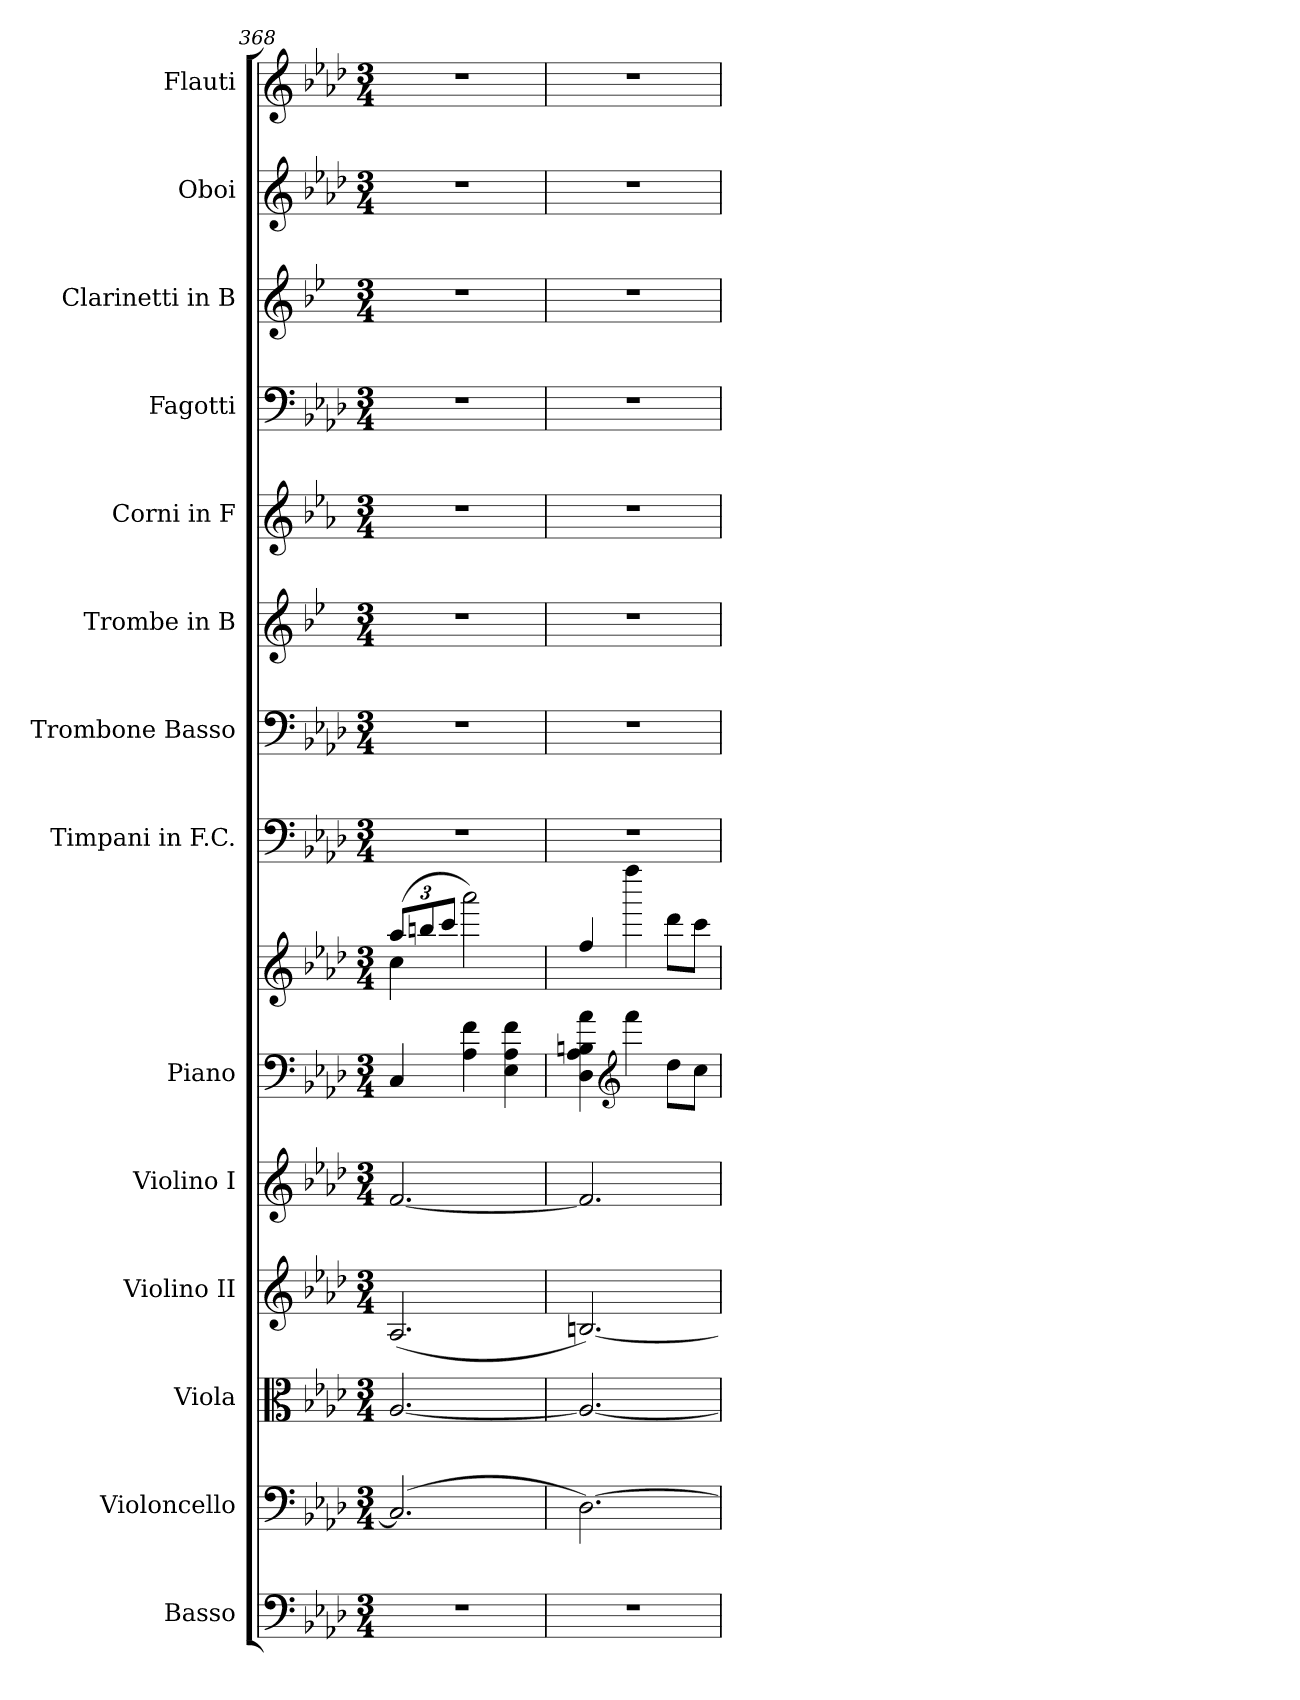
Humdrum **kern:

**kern	**kern	**kern	**kern	**kern	**kern	**kern	**kern	**kern	**kern	**kern	**kern	**kern	**kern	**kern
*part14	*part13	*part12	*part11	*part10	*part9	*part9	*part8	*part7	*part6	*part5	*part4	*part3	*part2	*part1
*staff15	*staff14	*staff13	*staff12	*staff11	*staff10	*staff9	*staff8	*staff7	*staff6	*staff5	*staff4	*staff3	*staff2	*staff1
*I"Basso	*I"Violoncello	*I"Viola	*I"Violino II	*I"Violino I	*I"Piano	*	*I"Timpani in F.C.	*I"Trombone Basso	*I"Trombe in B	*I"Corni in F	*I"Fagotti	*I"Clarinetti in B	*I"Oboi	*I"Flauti
*	*	*	*	*	*I'Pno.	*	*I'Timp.	*	*	*	*	*	*I'Ob.	*I'Fl.
*clefF4	*clefF4	*clefC3	*clefG2	*clefG2	*clefF4	*clefG2	*clefF4	*clefF4	*clefG2	*clefG2	*clefF4	*clefG2	*clefG2	*clefG2
*ITrd7c12	*	*	*	*	*	*	*	*	*ITrd1c2	*ITrd4c7	*	*ITrd1c2	*	*
*k[b-e-a-d-]	*k[b-e-a-d-]	*k[b-e-a-d-]	*k[b-e-a-d-]	*k[b-e-a-d-]	*k[b-e-a-d-]	*k[b-e-a-d-]	*k[b-e-a-d-]	*k[b-e-a-d-]	*k[b-e-a-d-]	*k[b-e-a-d-]	*k[b-e-a-d-]	*k[b-e-a-d-]	*k[b-e-a-d-]	*k[b-e-a-d-]
*M3/4	*M3/4	*M3/4	*M3/4	*M3/4	*M3/4	*M3/4	*M3/4	*M3/4	*M3/4	*M3/4	*M3/4	*M3/4	*M3/4	*M3/4
*	*	*	*	*	*	*Xbrackettup	*	*	*	*	*	*	*	*
=368	=368	=368	=368	=368	=368	=368	=368	=368	=368	=368	=368	=368	=368	=368
*	*	*	*	*	*	*^	*	*	*	*	*	*	*	*
2.r	(<2.C/]	[2.A-/	(<2.A-/	[2.f/	4C/	(>12aa-/L	4cc\	2.r	2.r	2.r	2.r	2.r	2.r	2.r	2.r
.	.	.	.	.	.	12bbn/	.	.	.	.	.	.	.	.	.
.	.	.	.	.	.	12ccc/J	.	.	.	.	.	.	.	.	.
.	.	.	.	.	4A-\ 4f\	2aaa-\)	2ryy	.	.	.	.	.	.	.	.
.	.	.	.	.	4E-\ 4A-\ 4f\	.	.	.	.	.	.	.	.	.	.
*	*	*	*	*	*	*v	*v	*	*	*	*	*	*	*	*
=369	=369	=369	=369	=369	=369	=369	=369	=369	=369	=369	=369	=369	=369	=369
2.r	[2.D-\)	2.A-/_	[2.Bn/)	2.f/]	4D-\ 4A-\ 4Bn\ 4a-\	4ff/	2.r	2.r	2.r	2.r	2.r	2.r	2.r	2.r
*	*	*	*	*	*clefG2	*	*	*	*	*	*	*	*	*
.	.	.	.	.	4fff\	4ffff\	.	.	.	.	.	.	.	.
.	.	.	.	.	8dd-\L	8ddd-\L	.	.	.	.	.	.	.	.
.	.	.	.	.	8cc\J	8ccc\J	.	.	.	.	.	.	.	.
=	=	=	=	=	=	=	=	=	=	=	=	=	=	=
*-	*-	*-	*-	*-	*-	*-	*-	*-	*-	*-	*-	*-	*-	*-
